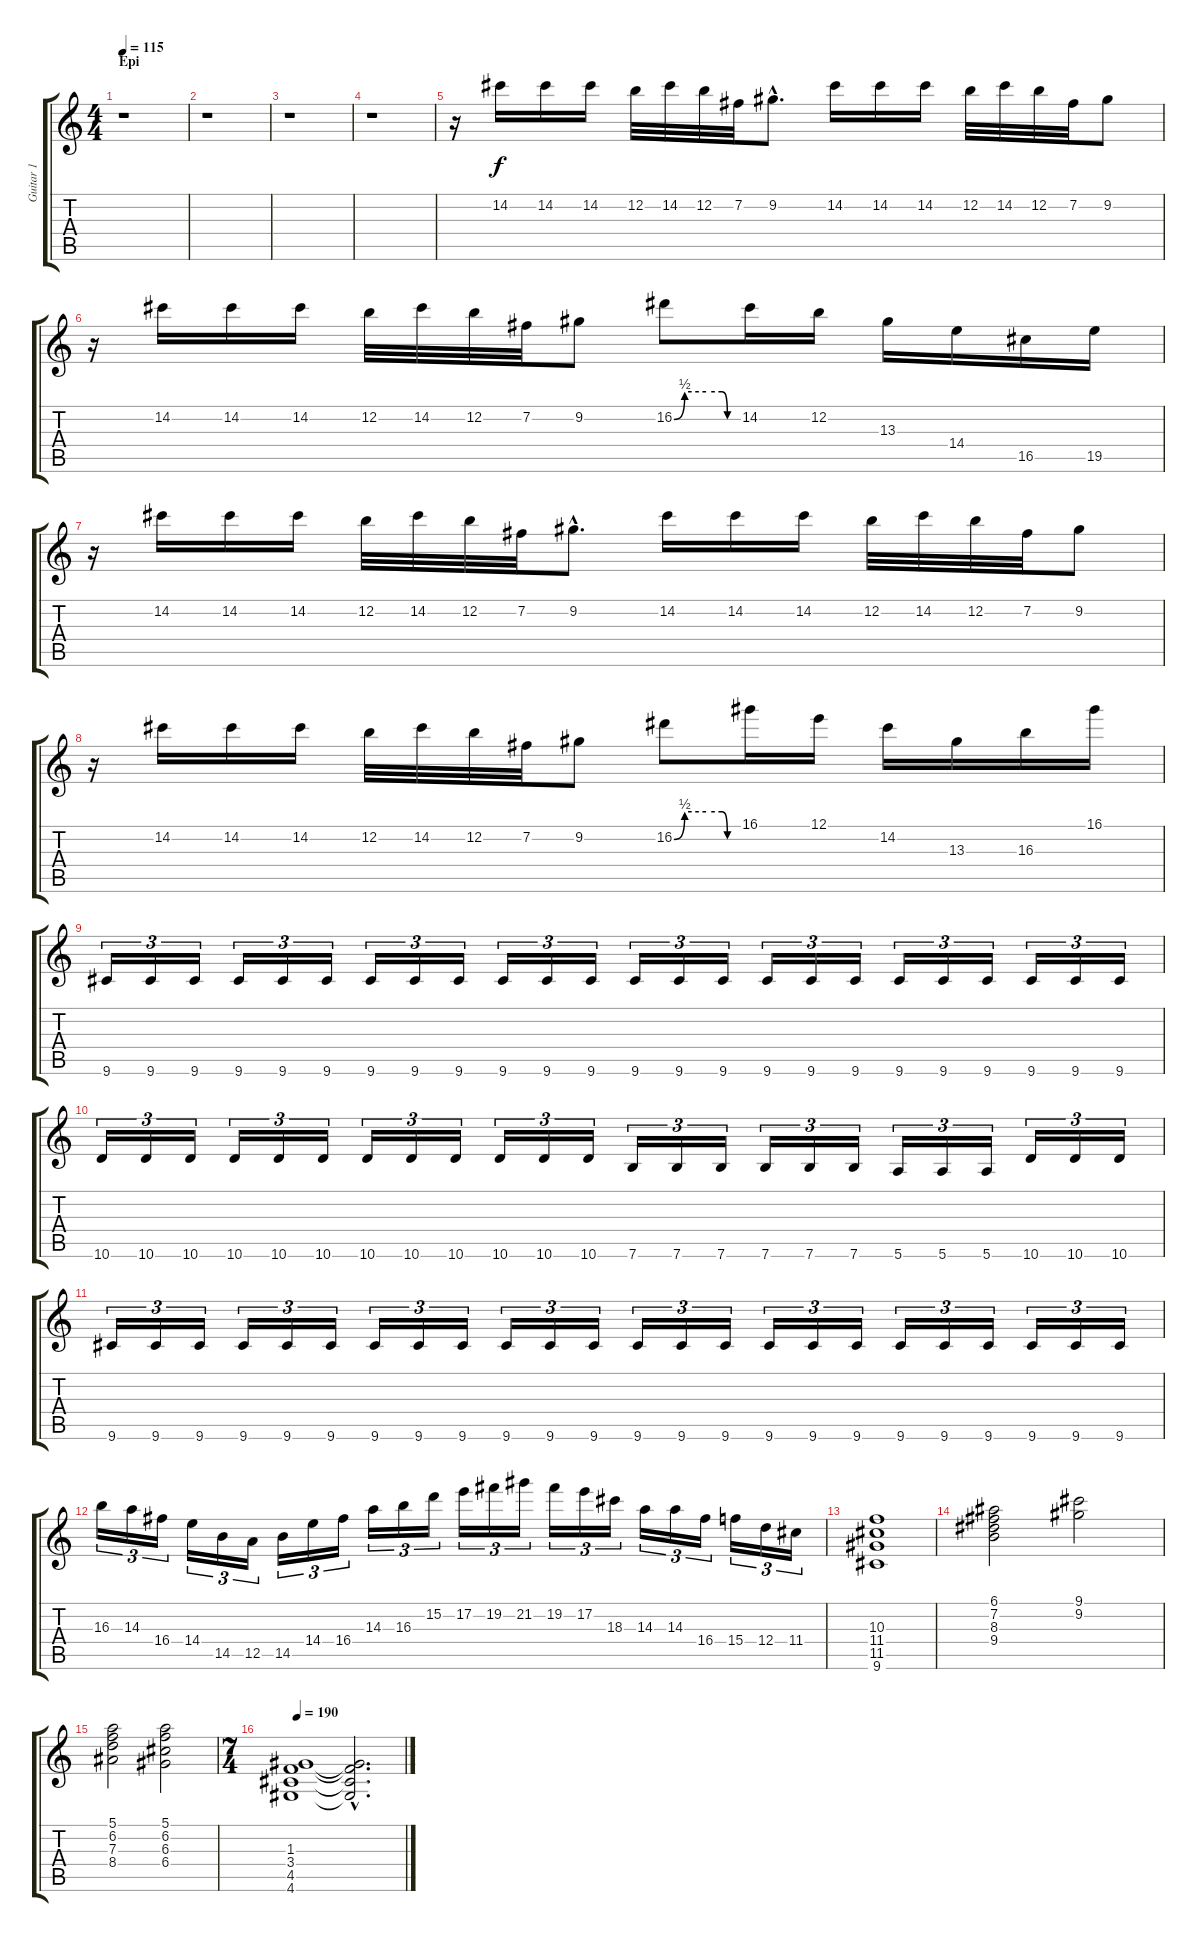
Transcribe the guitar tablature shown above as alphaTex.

\track ("Guitar 1" "Guitar 1") {instrument distortionguitar}
\staff {score tabs}
\tuning (E4 B3 G3 D3 A2 E2) {hide}
\ts (4 4)
\section ("" "Epi")
\tempo 115
\clef g2
\ks c
r.1{dy f} |
r.1 |
r.1 |
r.1 |
r.16 14.2.16 14.2.16 14.2.16 12.2.32 14.2.32 12.2.32 7.2.32 9.2{hac}.8{d} 14.2.16 14.2.16 14.2.16 12.2.32 14.2.32 12.2.32 7.2.32 9.2.8 |
r.16 14.2.16 14.2.16 14.2.16 12.2.32 14.2.32 12.2.32 7.2.32 9.2.8 16.2{be (custom 0 0 10 2 30 2 45 2 50 0 60 0)}.8 14.2.16 12.2.16 13.3.16 14.4.16 16.5.16 19.5.16 |
r.16 14.2.16 14.2.16 14.2.16 12.2.32 14.2.32 12.2.32 7.2.32 9.2{hac}.8{d} 14.2.16 14.2.16 14.2.16 12.2.32 14.2.32 12.2.32 7.2.32 9.2.8 |
r.16 14.2.16 14.2.16 14.2.16 12.2.32 14.2.32 12.2.32 7.2.32 9.2.8 16.2{be (custom 0 0 10 2 30 2 45 2 50 0 60 0)}.8 16.1.16 12.1.16 14.2.16 13.3.16 16.3.16 16.1.16 |
9.6.16{tu (3 2)} 9.6.16{tu (3 2)} 9.6.16{tu (3 2)} 9.6.16{tu (3 2)} 9.6.16{tu (3 2)} 9.6.16{tu (3 2)} 9.6.16{tu (3 2)} 9.6.16{tu (3 2)} 9.6.16{tu (3 2)} 9.6.16{tu (3 2)} 9.6.16{tu (3 2)} 9.6.16{tu (3 2)} 9.6.16{tu (3 2)} 9.6.16{tu (3 2)} 9.6.16{tu (3 2)} 9.6.16{tu (3 2)} 9.6.16{tu (3 2)} 9.6.16{tu (3 2)} 9.6.16{tu (3 2)} 9.6.16{tu (3 2)} 9.6.16{tu (3 2)} 9.6.16{tu (3 2)} 9.6.16{tu (3 2)} 9.6.16{tu (3 2)} |
10.6.16{tu (3 2)} 10.6.16{tu (3 2)} 10.6.16{tu (3 2)} 10.6.16{tu (3 2)} 10.6.16{tu (3 2)} 10.6.16{tu (3 2)} 10.6.16{tu (3 2)} 10.6.16{tu (3 2)} 10.6.16{tu (3 2)} 10.6.16{tu (3 2)} 10.6.16{tu (3 2)} 10.6.16{tu (3 2)} 7.6.16{tu (3 2)} 7.6.16{tu (3 2)} 7.6.16{tu (3 2)} 7.6.16{tu (3 2)} 7.6.16{tu (3 2)} 7.6.16{tu (3 2)} 5.6.16{tu (3 2)} 5.6.16{tu (3 2)} 5.6.16{tu (3 2)} 10.6.16{tu (3 2)} 10.6.16{tu (3 2)} 10.6.16{tu (3 2)} |
9.6.16{tu (3 2)} 9.6.16{tu (3 2)} 9.6.16{tu (3 2)} 9.6.16{tu (3 2)} 9.6.16{tu (3 2)} 9.6.16{tu (3 2)} 9.6.16{tu (3 2)} 9.6.16{tu (3 2)} 9.6.16{tu (3 2)} 9.6.16{tu (3 2)} 9.6.16{tu (3 2)} 9.6.16{tu (3 2)} 9.6.16{tu (3 2)} 9.6.16{tu (3 2)} 9.6.16{tu (3 2)} 9.6.16{tu (3 2)} 9.6.16{tu (3 2)} 9.6.16{tu (3 2)} 9.6.16{tu (3 2)} 9.6.16{tu (3 2)} 9.6.16{tu (3 2)} 9.6.16{tu (3 2)} 9.6.16{tu (3 2)} 9.6.16{tu (3 2)} |
16.3.16{tu (3 2)} 14.3.16{tu (3 2)} 16.4.16{tu (3 2)} 14.4.16{tu (3 2)} 14.5.16{tu (3 2)} 12.5.16{tu (3 2)} 14.5.16{tu (3 2)} 14.4.16{tu (3 2)} 16.4.16{tu (3 2)} 14.3.16{tu (3 2)} 16.3.16{tu (3 2)} 15.2.16{tu (3 2)} 17.2.16{tu (3 2)} 19.2.16{tu (3 2)} 21.2.16{tu (3 2)} 19.2.16{tu (3 2)} 17.2.16{tu (3 2)} 18.3.16{tu (3 2)} 14.3.16{tu (3 2)} 14.3.16{tu (3 2)} 16.4.16{tu (3 2)} 15.4.16{tu (3 2)} 12.4.16{tu (3 2)} 11.4.16{tu (3 2)} |
(10.3 11.4 11.5 9.6).1 |
(6.1 7.2 8.3 9.4).2 (9.1 9.2).2 |
(5.1 6.2 7.3 8.4).2 (5.1 6.2 6.3 6.4).2 |
\ts (7 4)
\tempo 190
(1.3 3.4 4.5 4.6).1 (1.3{hac t} 3.4{hac t} 4.5{hac t} 4.6{hac t}).2{d}
